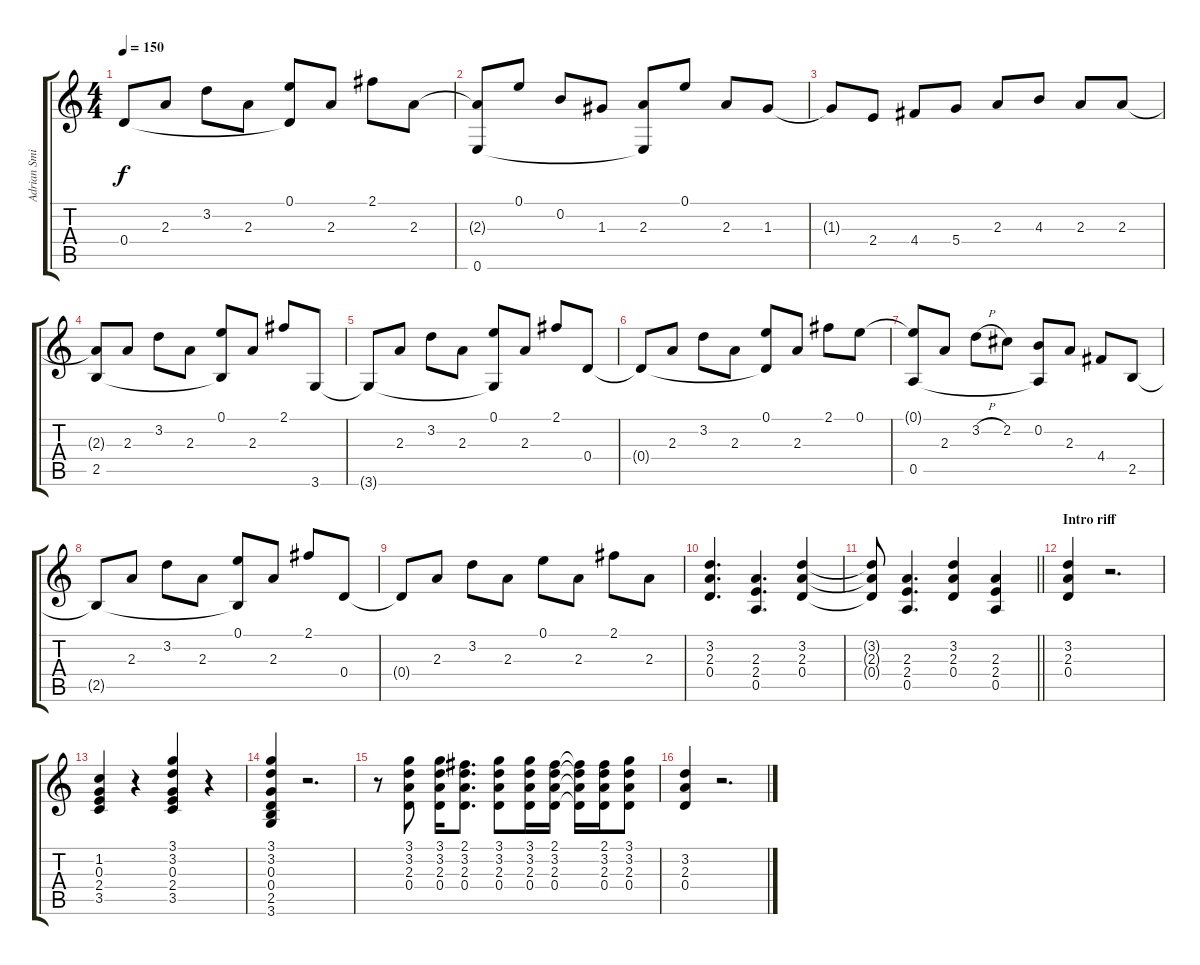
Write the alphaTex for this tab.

\track ("Adrian Smith" "Adrian Smi") {instrument distortionguitar}
\staff {score tabs}
\tuning (E4 B3 G3 D3 A2 E2) {hide}
\ts (4 4)
\tempo 150
\clef g2
\ks c
0.4{t}.8{dy f} 2.3.8 3.2.8 2.3.8 (0.1 0.4{t}).8 2.3.8 2.1.8 2.3.8 |
(2.3{t} 0.6).8 0.1.8 0.2.8 1.3.8 (2.3 0.6{t}).8 0.1.8 2.3.8 1.3.8 |
1.3{t}.8 2.4.8 4.4.8 5.4.8 2.3.8 4.3.8 2.3.8 2.3.8 |
(2.3{t} 2.5).8 2.3.8 3.2.8 2.3.8 (0.1 2.5{t}).8 2.3.8 2.1.8 3.6.8 |
3.6{t}.8 2.3.8 3.2.8 2.3.8 (0.1 3.6{t}).8 2.3.8 2.1.8 0.4.8 |
0.4{t}.8 2.3.8 3.2.8 2.3.8 (0.1 0.4{t}).8 2.3.8 2.1.8 0.1.8 |
(0.1{t} 0.5).8 2.3.8 3.2{h}.8 2.2.8 (0.2 0.5{t}).8 2.3.8 4.4.8 2.5.8 |
2.5{t}.8 2.3.8 3.2.8 2.3.8 (0.1 2.5{t}).8 2.3.8 2.1.8 0.4.8 |
0.4{t}.8 2.3.8 3.2.8 2.3.8 0.1.8 2.3.8 2.1.8 2.3.8 |
(3.2 2.3 0.4).4{d} (2.3 2.4 0.5).4{d} (3.2 2.3 0.4).4 |
\barLineRight lightlight
(3.2{t} 2.3{t} 0.4{t}).8 (2.3 2.4 0.5).4{d} (3.2 2.3 0.4).4 (2.3 2.4 0.5).4 |
\section ("" "Intro riff")
(3.2 2.3 0.4).4 r.2{d} |
(1.2 0.3 2.4 3.5).4 r.4 (3.1 3.2 0.3 2.4 3.5).4 r.4 |
(3.1 3.2 0.3 0.4 2.5 3.6).4 r.2{d} |
r.8 (3.1 3.2 2.3 0.4).8 (3.1 3.2 2.3 0.4).16 (2.1 3.2 2.3 0.4).8{d} (3.1 3.2 2.3 0.4).8 (3.1 3.2 2.3 0.4).16 (2.1 3.2 2.3 0.4).16 (2.1{t} 3.2{t} 2.3{t} 0.4{t}).16 (2.1 3.2 2.3 0.4).16 (3.1 3.2 2.3 0.4).8 |
(3.2 2.3 0.4).4 r.2{d}
